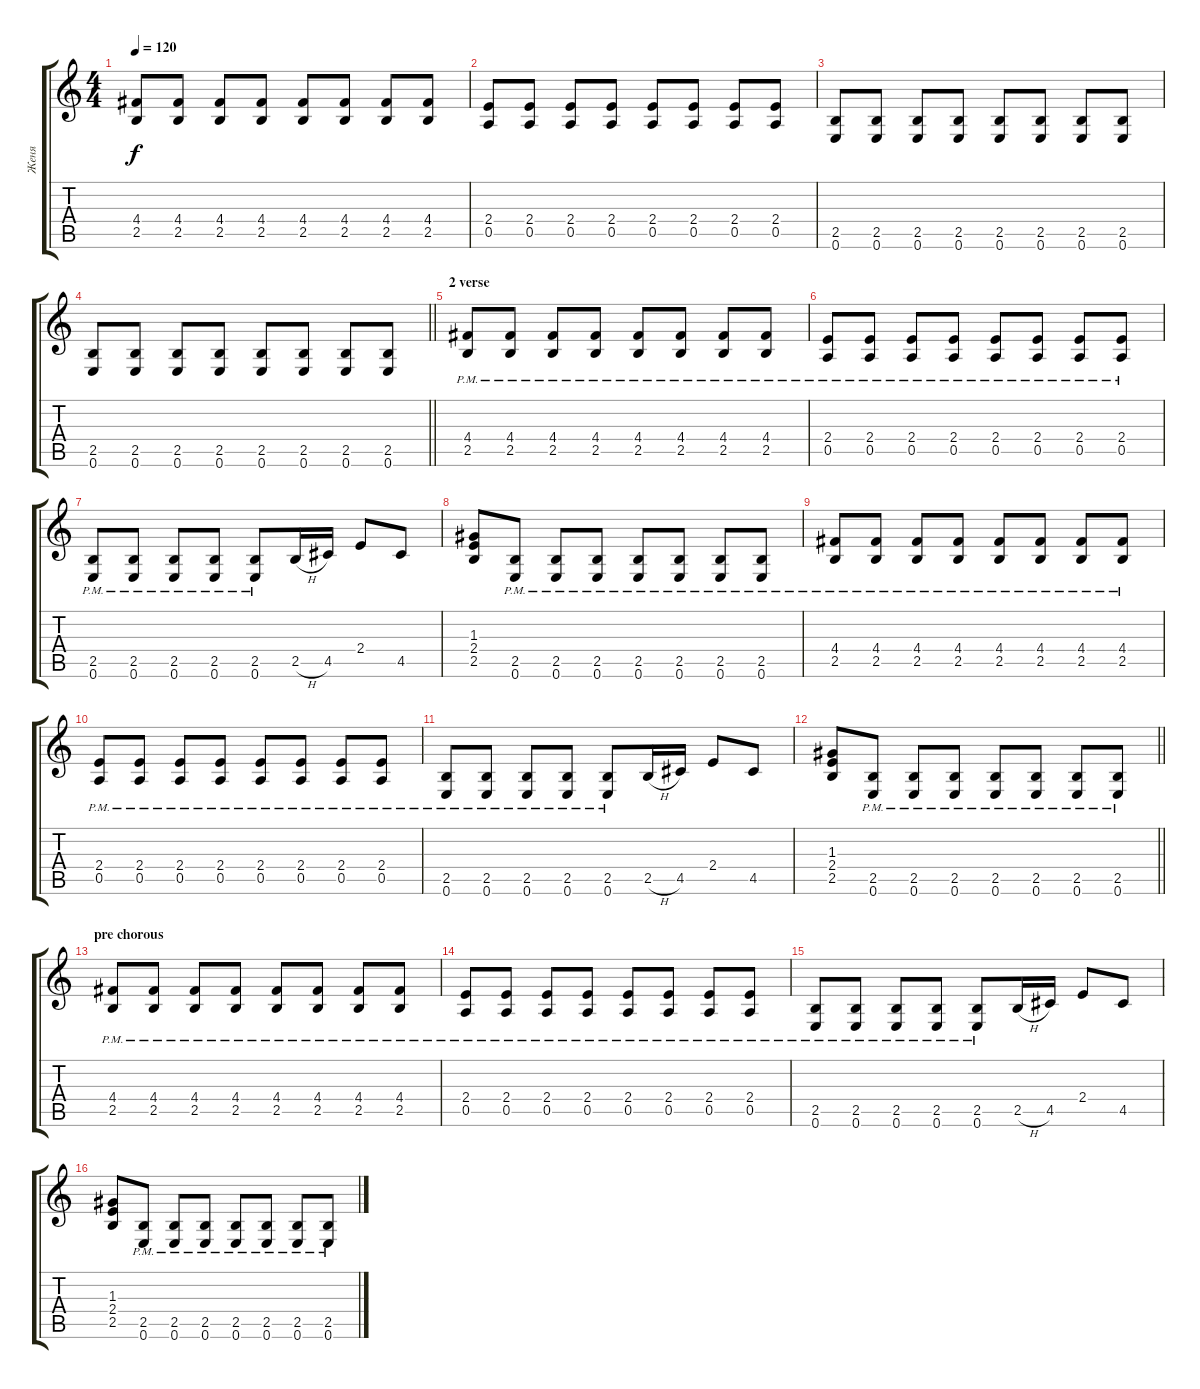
\track ("Женя" "Женя") {instrument distortionguitar}
\staff {score tabs}
\tuning (E4 B3 G3 D3 A2 E2) {hide}
\ts (4 4)
\tempo 120
\clef g2
\ks c
(4.4 2.5).8{dy f} (4.4 2.5).8 (4.4 2.5).8 (4.4 2.5).8 (4.4 2.5).8 (4.4 2.5).8 (4.4 2.5).8 (4.4 2.5).8 |
(2.4 0.5).8 (2.4 0.5).8 (2.4 0.5).8 (2.4 0.5).8 (2.4 0.5).8 (2.4 0.5).8 (2.4 0.5).8 (2.4 0.5).8 |
(2.5 0.6).8 (2.5 0.6).8 (2.5 0.6).8 (2.5 0.6).8 (2.5 0.6).8 (2.5 0.6).8 (2.5 0.6).8 (2.5 0.6).8 |
\barLineRight lightlight
(2.5 0.6).8 (2.5 0.6).8 (2.5 0.6).8 (2.5 0.6).8 (2.5 0.6).8 (2.5 0.6).8 (2.5 0.6).8 (2.5 0.6).8 |
\section ("" "2 verse")
(4.4{pm} 2.5{pm}).8 (4.4{pm} 2.5{pm}).8 (4.4{pm} 2.5{pm}).8 (4.4{pm} 2.5{pm}).8 (4.4{pm} 2.5{pm}).8 (4.4{pm} 2.5{pm}).8 (4.4{pm} 2.5{pm}).8 (4.4{pm} 2.5{pm}).8 |
(2.4{pm} 0.5{pm}).8 (2.4{pm} 0.5{pm}).8 (2.4{pm} 0.5{pm}).8 (2.4{pm} 0.5{pm}).8 (2.4{pm} 0.5{pm}).8 (2.4{pm} 0.5{pm}).8 (2.4{pm} 0.5{pm}).8 (2.4{pm} 0.5{pm}).8 |
(2.5{pm} 0.6{pm}).8 (2.5{pm} 0.6{pm}).8 (2.5{pm} 0.6{pm}).8 (2.5{pm} 0.6{pm}).8 (2.5{pm} 0.6{pm}).8 2.5{h}.16 4.5.16 2.4.8 4.5.8 |
(1.3 2.4 2.5).8 (2.5{pm} 0.6{pm}).8 (2.5{pm} 0.6{pm}).8 (2.5{pm} 0.6{pm}).8 (2.5{pm} 0.6{pm}).8 (2.5{pm} 0.6{pm}).8 (2.5{pm} 0.6{pm}).8 (2.5{pm} 0.6{pm}).8 |
(4.4{pm} 2.5{pm}).8 (4.4{pm} 2.5{pm}).8 (4.4{pm} 2.5{pm}).8 (4.4{pm} 2.5{pm}).8 (4.4{pm} 2.5{pm}).8 (4.4{pm} 2.5{pm}).8 (4.4{pm} 2.5{pm}).8 (4.4{pm} 2.5{pm}).8 |
(2.4{pm} 0.5{pm}).8 (2.4{pm} 0.5{pm}).8 (2.4{pm} 0.5{pm}).8 (2.4{pm} 0.5{pm}).8 (2.4{pm} 0.5{pm}).8 (2.4{pm} 0.5{pm}).8 (2.4{pm} 0.5{pm}).8 (2.4{pm} 0.5{pm}).8 |
(2.5{pm} 0.6{pm}).8 (2.5{pm} 0.6{pm}).8 (2.5{pm} 0.6{pm}).8 (2.5{pm} 0.6{pm}).8 (2.5{pm} 0.6{pm}).8 2.5{h}.16 4.5.16 2.4.8 4.5.8 |
\barLineRight lightlight
(1.3 2.4 2.5).8 (2.5{pm} 0.6{pm}).8 (2.5{pm} 0.6{pm}).8 (2.5{pm} 0.6{pm}).8 (2.5{pm} 0.6{pm}).8 (2.5{pm} 0.6{pm}).8 (2.5{pm} 0.6{pm}).8 (2.5{pm} 0.6{pm}).8 |
\section ("" "pre chorous")
(4.4{pm} 2.5{pm}).8 (4.4{pm} 2.5{pm}).8 (4.4{pm} 2.5{pm}).8 (4.4{pm} 2.5{pm}).8 (4.4{pm} 2.5{pm}).8 (4.4{pm} 2.5{pm}).8 (4.4{pm} 2.5{pm}).8 (4.4{pm} 2.5{pm}).8 |
(2.4{pm} 0.5{pm}).8 (2.4{pm} 0.5{pm}).8 (2.4{pm} 0.5{pm}).8 (2.4{pm} 0.5{pm}).8 (2.4{pm} 0.5{pm}).8 (2.4{pm} 0.5{pm}).8 (2.4{pm} 0.5{pm}).8 (2.4{pm} 0.5{pm}).8 |
(2.5{pm} 0.6{pm}).8 (2.5{pm} 0.6{pm}).8 (2.5{pm} 0.6{pm}).8 (2.5{pm} 0.6{pm}).8 (2.5{pm} 0.6{pm}).8 2.5{h}.16 4.5.16 2.4.8 4.5.8 |
(1.3 2.4 2.5).8 (2.5{pm} 0.6{pm}).8 (2.5{pm} 0.6{pm}).8 (2.5{pm} 0.6{pm}).8 (2.5{pm} 0.6{pm}).8 (2.5{pm} 0.6{pm}).8 (2.5{pm} 0.6{pm}).8 (2.5{pm} 0.6{pm}).8
